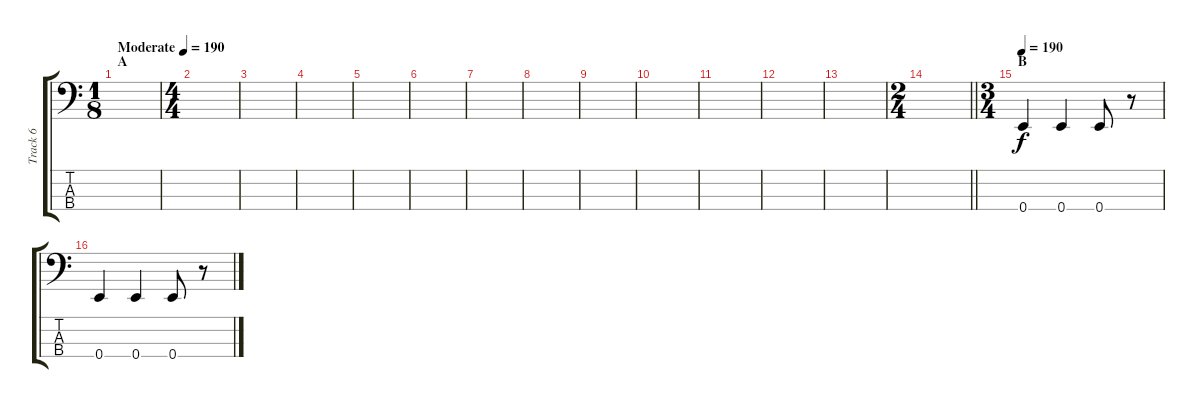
\track ("Track 6" "Track 6") {instrument electricbassfinger}
\staff {score tabs}
\tuning (G2 D2 A1 E1) {hide}
\ts (1 8)
\section ("" "A")
\tempo (190 "Moderate")
\tempo 80
\tempo (190 "Moderate")
\clef f4
\ks c
|
\ts (4 4)
|
|
|
|
|
|
|
|
|
|
|
|
\ts (2 4)
\barLineRight lightlight
|
\ts (3 4)
\section ("" "B")
\tempo 190
0.4.4{instrument electricbassfinger} 0.4.4 0.4.8 r.8 |
0.4.4 0.4.4 0.4.8 r.8
